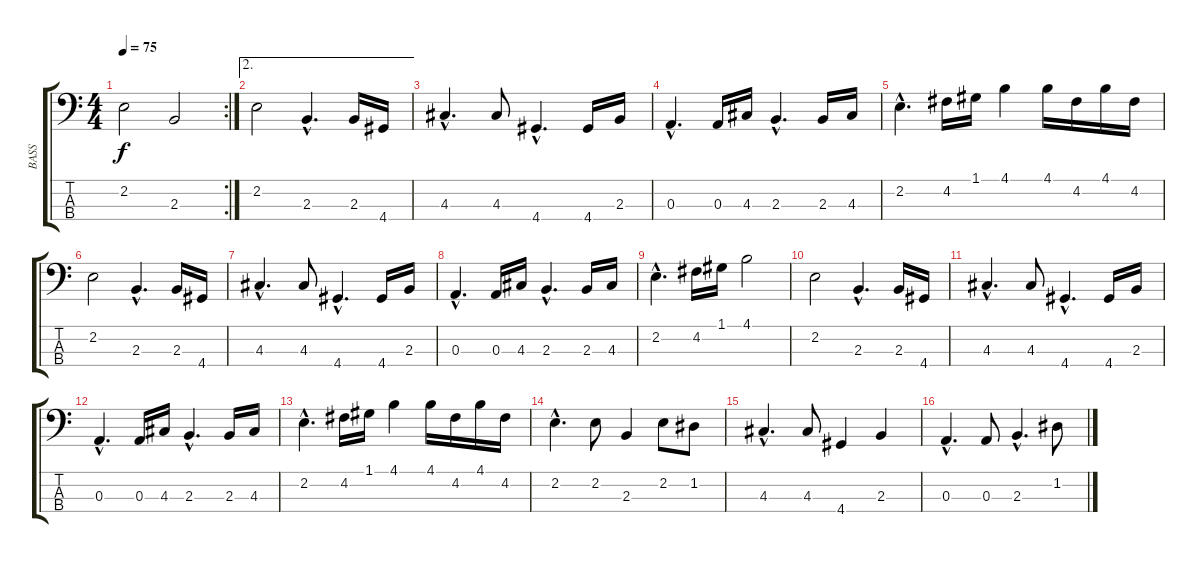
\track ("BASS " "BASS ") {instrument electricbassfinger}
\staff {score tabs}
\tuning (G2 D2 A1 E1) {hide}
\rc 2
\ts (4 4)
\tempo 75
\clef f4
\ks c
2.2.2{dy f} 2.3.2 |
\ae 2
2.2.2 2.3{hac}.4{d} 2.3.16 4.4.16 |
4.3{hac}.4{d} 4.3.8 4.4{hac}.4{d} 4.4.16 2.3.16 |
0.3{hac}.4{d} 0.3.16 4.3.16 2.3{hac}.4{d} 2.3.16 4.3.16 |
2.2{hac}.4{d} 4.2.16 1.1.16 4.1.4 4.1.16 4.2.16 4.1.16 4.2.16 |
2.2.2 2.3{hac}.4{d} 2.3.16 4.4.16 |
4.3{hac}.4{d} 4.3.8 4.4{hac}.4{d} 4.4.16 2.3.16 |
0.3{hac}.4{d} 0.3.16 4.3.16 2.3{hac}.4{d} 2.3.16 4.3.16 |
2.2{hac}.4{d} 4.2.16 1.1.16 4.1.2 |
2.2.2 2.3{hac}.4{d} 2.3.16 4.4.16 |
4.3{hac}.4{d} 4.3.8 4.4{hac}.4{d} 4.4.16 2.3.16 |
0.3{hac}.4{d} 0.3.16 4.3.16 2.3{hac}.4{d} 2.3.16 4.3.16 |
2.2{hac}.4{d} 4.2.16 1.1.16 4.1.4 4.1.16 4.2.16 4.1.16 4.2.16 |
2.2{hac}.4{d} 2.2.8 2.3.4 2.2.8 1.2.8 |
4.3{hac}.4{d} 4.3.8 4.4.4 2.3.4 |
0.3{hac}.4{d} 0.3.8 2.3{hac}.4{d} 1.2.8
